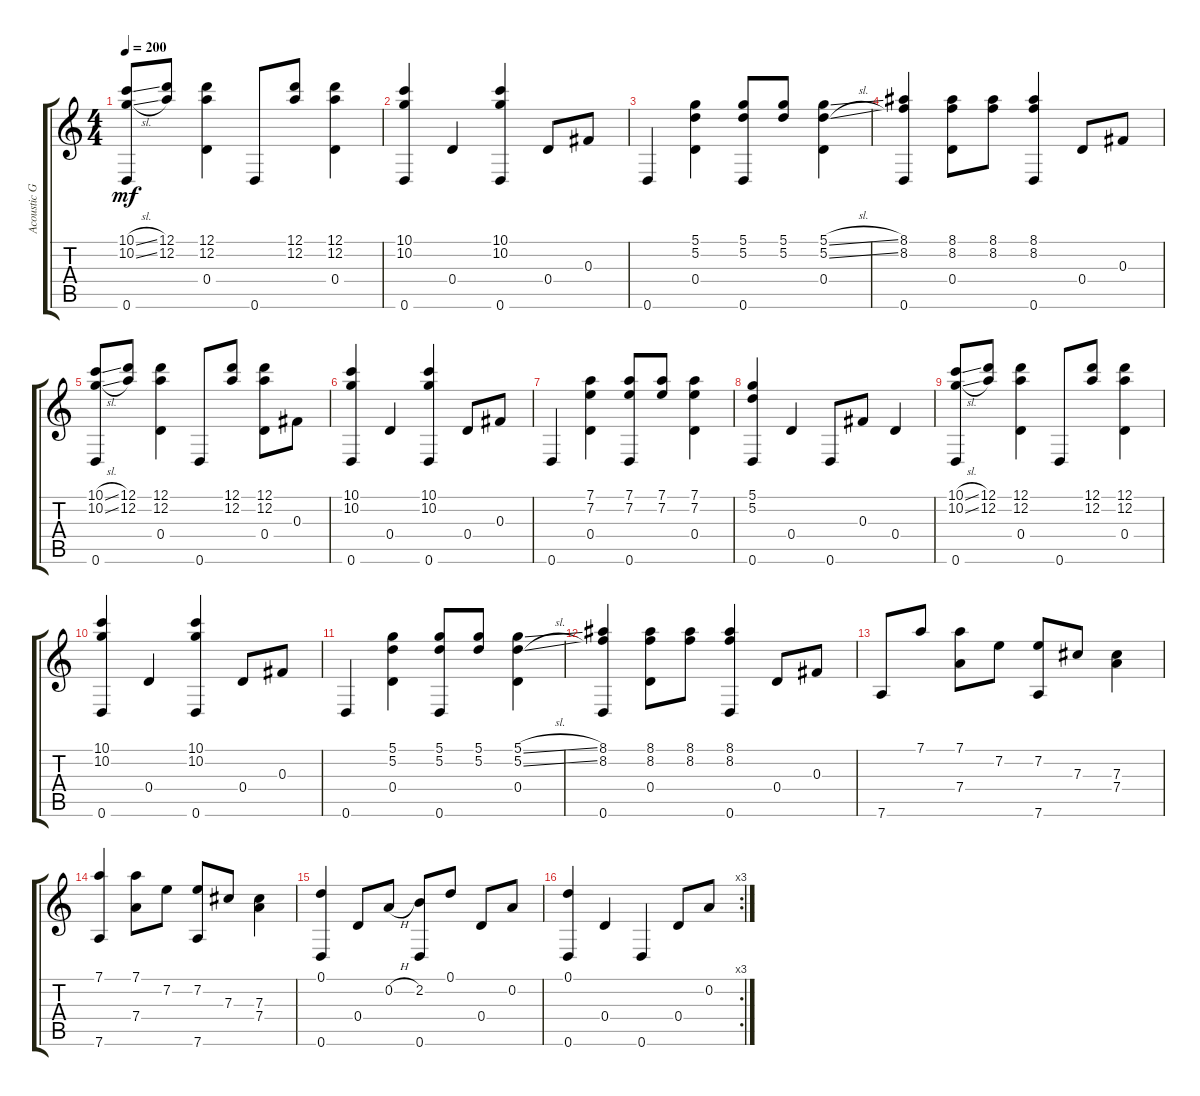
\track ("Acoustic Guitar" "Acoustic G") {instrument acousticguitarnylon}
\staff {score tabs}
\tuning (D4 A3 Gb3 D3 A2 D2) {hide}
\ts (4 4)
\tempo 200
\clef g2
\ks c
(10.1{sl} 10.2{sl} 0.6).8{dy mf} (12.1 12.2).8 (12.1 12.2 0.4).4 0.6.8 (12.1 12.2).8 (12.1 12.2 0.4).4 |
(10.1 10.2 0.6).4 0.4.4 (10.1 10.2 0.6).4 0.4.8 0.3.8 |
0.6.4 (5.1 5.2 0.4).4 (5.1 5.2 0.6).8 (5.1 5.2).8 (5.1{sl} 5.2{sl} 0.4).4 |
(8.1 8.2 0.6).4 (8.1 8.2 0.4).8 (8.1 8.2).8 (8.1 8.2 0.6).4 0.4.8 0.3.8 |
(10.1{sl} 10.2{sl} 0.6).8 (12.1 12.2).8 (12.1 12.2 0.4).4 0.6.8 (12.1 12.2).8 (12.1 12.2 0.4).8 0.3.8 |
(10.1 10.2 0.6).4 0.4.4 (10.1 10.2 0.6).4 0.4.8 0.3.8 |
0.6.4 (7.1 7.2 0.4).4 (7.1 7.2 0.6).8 (7.1 7.2).8 (7.1 7.2 0.4).4 |
(5.1 5.2 0.6).4 0.4.4 0.6.8 0.3.8 0.4.4 |
(10.1{sl} 10.2{sl} 0.6).8 (12.1 12.2).8 (12.1 12.2 0.4).4 0.6.8 (12.1 12.2).8 (12.1 12.2 0.4).4 |
(10.1 10.2 0.6).4 0.4.4 (10.1 10.2 0.6).4 0.4.8 0.3.8 |
0.6.4 (5.1 5.2 0.4).4 (5.1 5.2 0.6).8 (5.1 5.2).8 (5.1{sl} 5.2{sl} 0.4).4 |
(8.1 8.2 0.6).4 (8.1 8.2 0.4).8 (8.1 8.2).8 (8.1 8.2 0.6).4 0.4.8 0.3.8 |
7.6.8 7.1.8 (7.1 7.4).8 7.2.8 (7.2 7.6).8 7.3.8 (7.3 7.4).4 |
(7.1 7.6).4 (7.1 7.4).8 7.2.8 (7.2 7.6).8 7.3.8 (7.3 7.4).4 |
(0.1 0.6).4 0.4.8 0.2{h}.8 (2.2 0.6).8 0.1.8 0.4.8 0.2.8 |
\rc 3
(0.1 0.6).4 0.4.4 0.6.4 0.4.8 0.2.8
